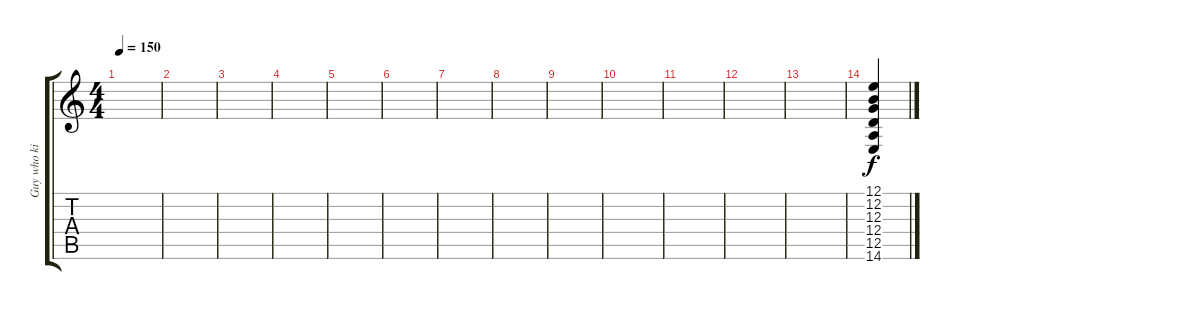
\track ("Guy who kills Tom" "Guy who ki") {instrument gunshot}
\staff {score tabs}
\tuning (E4 B3 G3 D3 A2 D2) {hide}
\ts (4 4)
\tempo 150
\clef g2
\ks c
|
|
|
|
|
|
|
|
|
|
|
|
|
(12.1 12.2 12.3 12.4 12.5 14.6).4
